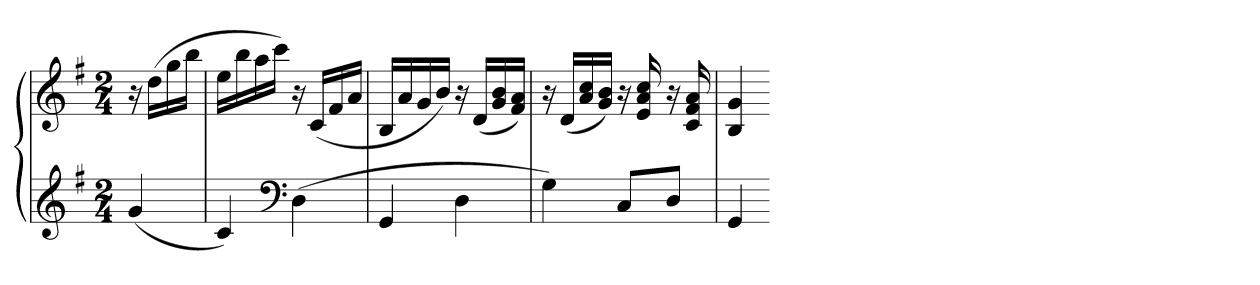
**kern	**kern
*part1	*part1
*staff2	*staff1
*clefG2	*clefG2
*k[f#]	*k[f#]
*G:	*G:
*M2/4	*M2/4
=	=
(4g	16r
.	(16ddLL
.	16gg
.	16bbJJ
=29	=29
4c)	16eeLL
.	16bb
.	16aa
.	16cccJJ)
*clefF4	*
(4D	16r
.	(16cLL
.	16f#
.	16aJJ
=30	=30
4GG	16BLL
.	16a
.	16g
.	16bJJ)
4D	16r
.	(16dLL
.	16g 16b
.	16f# 16aJJ)
=31	=31
4G)	16r
.	(16dLL
.	16a 16cc
.	16g 16bJJ)
8CL	16r
.	16e 16a 16cc
8DJ	16r
.	16c 16f# 16a
=32	=32
4GG	4B 4g
=-	=-
*-	*-
